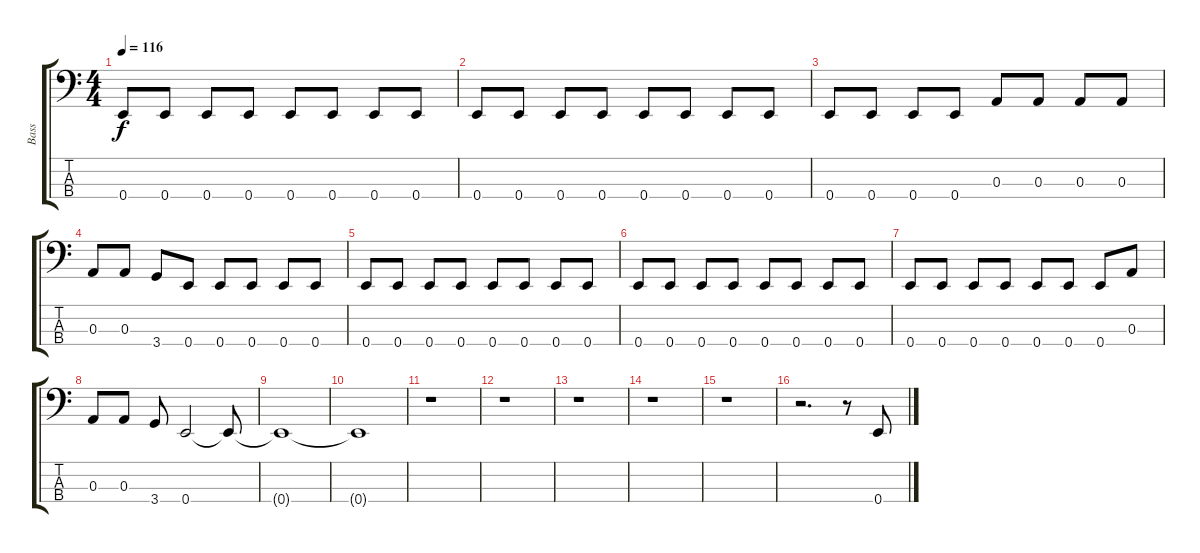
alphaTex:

\track ("Bass" "Bass") {instrument fretlessbass}
\staff {score tabs}
\tuning (G2 D2 A1 E1) {hide}
\ts (4 4)
\tempo 116
\clef f4
\ks c
0.4.8{dy f} 0.4.8 0.4.8 0.4.8 0.4.8 0.4.8 0.4.8 0.4.8 |
0.4.8 0.4.8 0.4.8 0.4.8 0.4.8 0.4.8 0.4.8 0.4.8 |
0.4.8 0.4.8 0.4.8 0.4.8 0.3.8 0.3.8 0.3.8 0.3.8 |
0.3.8 0.3.8 3.4.8 0.4.8 0.4.8 0.4.8 0.4.8 0.4.8 |
0.4.8 0.4.8 0.4.8 0.4.8 0.4.8 0.4.8 0.4.8 0.4.8 |
0.4.8 0.4.8 0.4.8 0.4.8 0.4.8 0.4.8 0.4.8 0.4.8 |
0.4.8 0.4.8 0.4.8 0.4.8 0.4.8 0.4.8 0.4.8 0.3.8 |
0.3.8 0.3.8 3.4.8 0.4.2 0.4{t}.8 |
0.4{t}.1 |
0.4{t}.1 |
r.1 |
r.1 |
r.1 |
r.1 |
r.1 |
r.2{d} r.8 0.4.8
